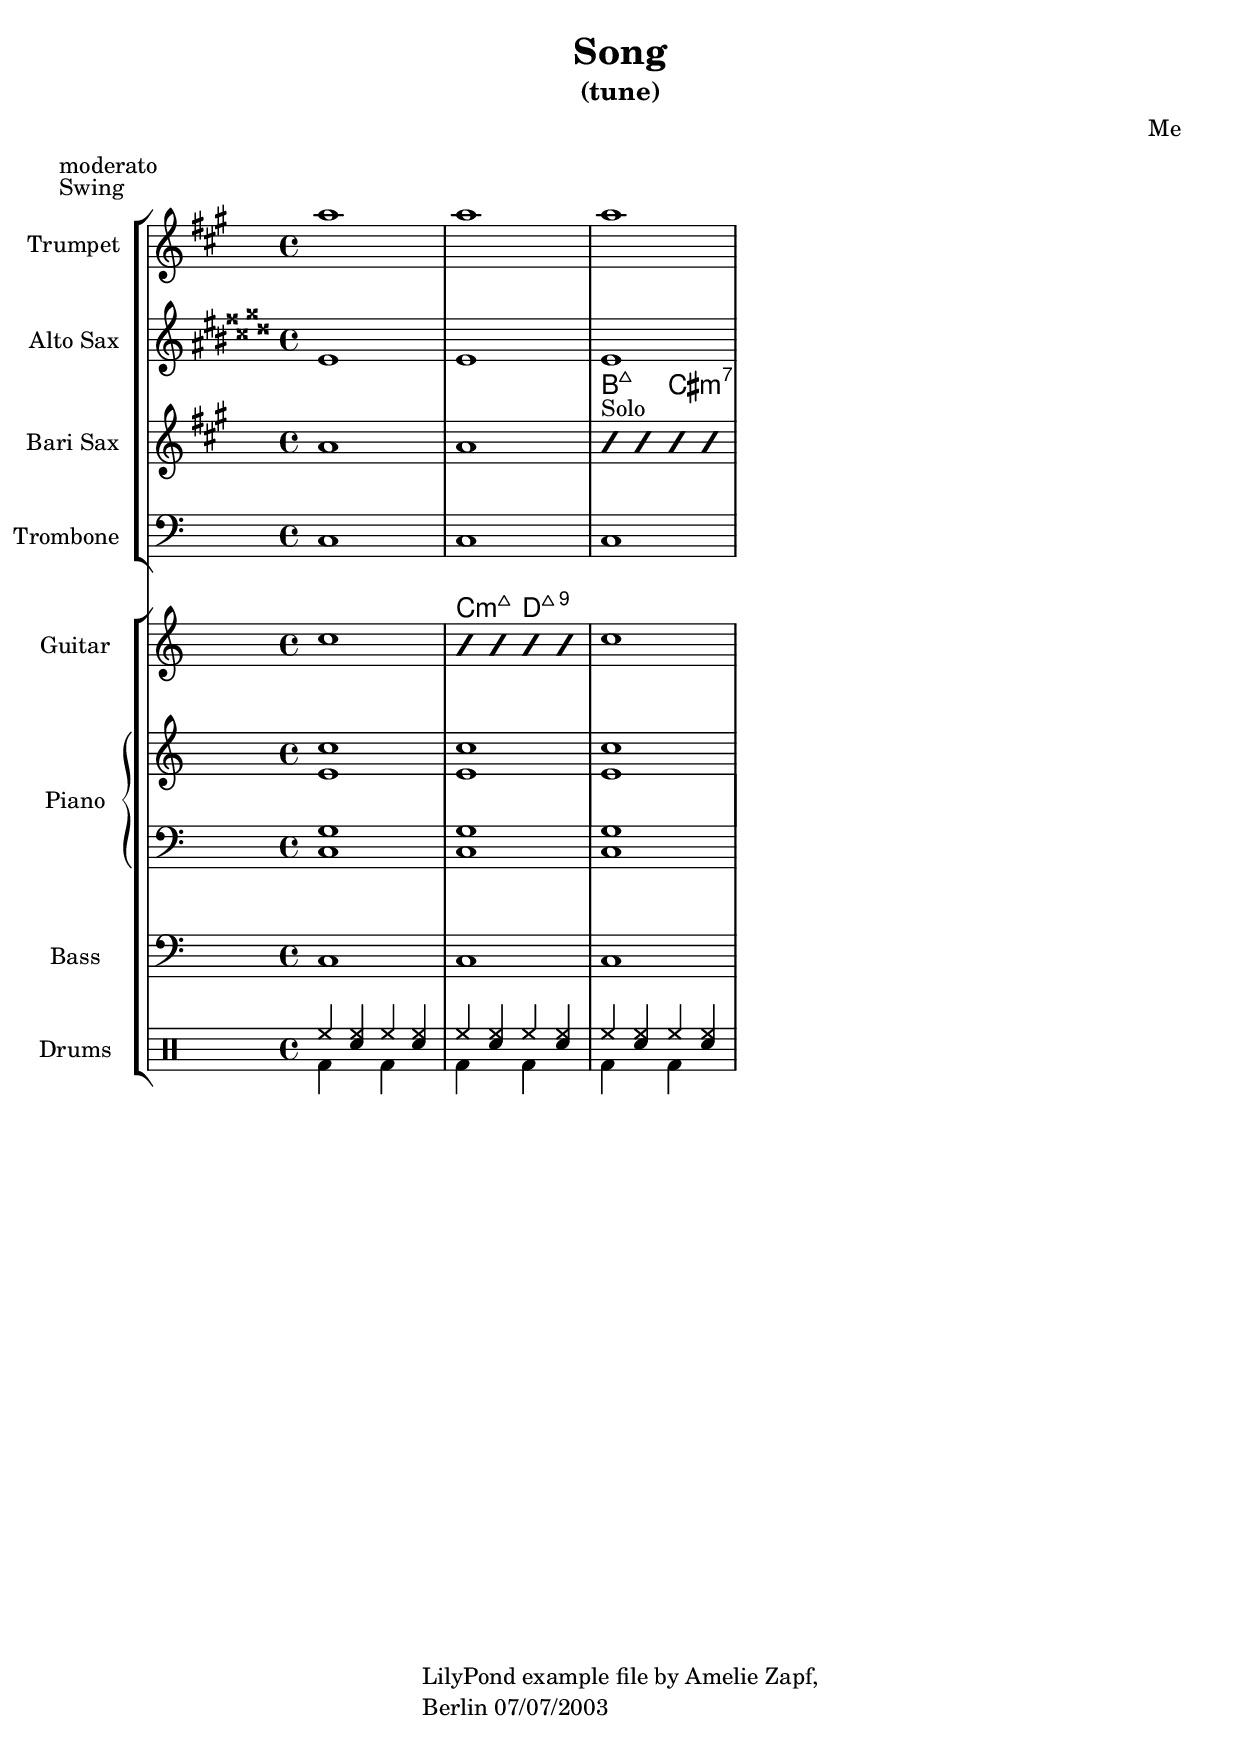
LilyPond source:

\version "2.19.31"

\header {
  title = "Song"
  subtitle = "(tune)"
  composer = "Me"
  meter = "moderato"
  piece = "Swing"
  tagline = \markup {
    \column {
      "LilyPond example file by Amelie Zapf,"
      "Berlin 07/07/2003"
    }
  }
}

%#(set-global-staff-size 16)
\include "english.ly"

%%%%%%%%%%%% Some macros %%%%%%%%%%%%%%%%%%%

sl = {
  \override NoteHead.style = #'slash
  \hide Stem
}
nsl = {
  \revert NoteHead.style
  \undo \hide Stem
}
crOn = \override NoteHead.style = #'cross
crOff = \revert NoteHead.style

%% insert chord name style stuff here.

jazzChords = { }

%%%%%%%%%%%% Keys'n'thangs %%%%%%%%%%%%%%%%%

global = { \time 4/4 }

Key = { \key c \major }

% ############ Horns ############

% ------ Trumpet ------
trpt = \transpose c a \relative c'' {
  \Key
  c1 | c | c |
}
trpHarmony = \transpose c' d {
  \jazzChords
}
trumpet = {
  \global
  \set Staff.instrumentName = #"Trumpet"
  \clef treble
  <<
    \trpt
  >>
}

% ------ Alto Saxophone ------
alto = \transpose c es \relative c' {
  \Key
  c1 | c | c |
}
altoHarmony = \transpose c' a {
  \jazzChords
}
altoSax = {
  \global
  \set Staff.instrumentName = #"Alto Sax"
  \clef treble
  <<
    \alto
  >>
}

% ------ Baritone Saxophone ------
bari = \transpose c a' \relative c {
  \Key
  c1
  c1
  \sl
  d4^"Solo" d d d
  \nsl
}
bariHarmony = \transpose c' a \chordmode {
  \jazzChords s1 s d2:maj e:m7
}
bariSax = {
  \global
  \set Staff.instrumentName = #"Bari Sax"
  \clef treble
  <<
    \bari
  >>
}

% ------ Trombone ------
tbone = \relative c {
  \Key
  c1 | c | c
}
tboneHarmony = \chordmode {
  \jazzChords
}
trombone = {
  \global
  \set Staff.instrumentName = #"Trombone"
  \clef bass
  <<
    \tbone
  >>
}

% ############ Rhythm Section #############

% ------ Guitar ------
gtr = \relative c'' {
  \Key
  c1
  \sl
  b4 b b b
  \nsl
  c1
}
gtrHarmony = \chordmode {
  \jazzChords
  s1 c2:min7+ d2:maj9
}
guitar = {
  \global
  \set Staff.instrumentName = #"Guitar"
  \clef treble
  <<
    \gtr
  >>
}

%% ------ Piano ------
rhUpper = \relative c'' {
  \voiceOne
  \Key
  c1 | c | c
}
rhLower = \relative c' {
  \voiceTwo
  \Key
  e1 | e | e
}

lhUpper = \relative c' {
  \voiceOne
  \Key
  g1 | g | g
}
lhLower = \relative c {
  \voiceTwo
  \Key
  c1 | c | c
}

PianoRH = {
  \clef treble
  \global
  \set Staff.midiInstrument = #"acoustic grand"
  <<
    \new Voice = "one" \rhUpper
    \new Voice = "two" \rhLower
  >>
}
PianoLH = {
  \clef bass
  \global
  \set Staff.midiInstrument = #"acoustic grand"
  <<
    \new Voice = "one" \lhUpper
    \new Voice = "two" \lhLower
  >>
}

piano = {
  <<
    \set PianoStaff.instrumentName = #"Piano"
    \new Staff = "upper" \PianoRH
    \new Staff = "lower" \PianoLH
  >>
}

% ------ Bass Guitar ------
Bass = \relative c {
  \Key
  c1 | c | c
}
bass = {
  \global
  \set Staff.instrumentName = #"Bass"
  \clef bass
  <<
    \Bass
  >>
}

% ------ Drums ------
up = \drummode {
  \voiceOne
  hh4 <hh sn> hh <hh sn>
  hh4 <hh sn> hh <hh sn>
  hh4 <hh sn> hh <hh sn>
}
down = \drummode {
  \voiceTwo
  bd4 s bd s
  bd4 s bd s
  bd4 s bd s
}

drumContents = {
  \global
  <<
    \set DrumStaff.instrumentName = #"Drums"
    \new DrumVoice \up
    \new DrumVoice \down
  >>
}

%%%%%%%%% It All Goes Together Here %%%%%%%%%%%%%%%%%%%%%%

\score {
  <<
    \new StaffGroup = "horns" <<
      \new Staff = "trumpet" \trumpet
      \new Staff = "altosax" \altoSax
      \new ChordNames = "barichords" \bariHarmony
      \new Staff = "barisax" \bariSax
      \new Staff = "trombone" \trombone
    >>

    \new StaffGroup = "rhythm" <<
      \new ChordNames = "chords" \gtrHarmony
      \new Staff = "guitar" \guitar
      \new PianoStaff = "piano" \piano
      \new Staff = "bass" \bass
      \new DrumStaff \drumContents
    >>
  >>
  \layout {
    \context { \Staff \RemoveEmptyStaves }
    \context {
      \Score
      \override BarNumber.padding = #3
      \override RehearsalMark.padding = #2
      skipBars = ##t
    }
  }
  \midi { }
}
